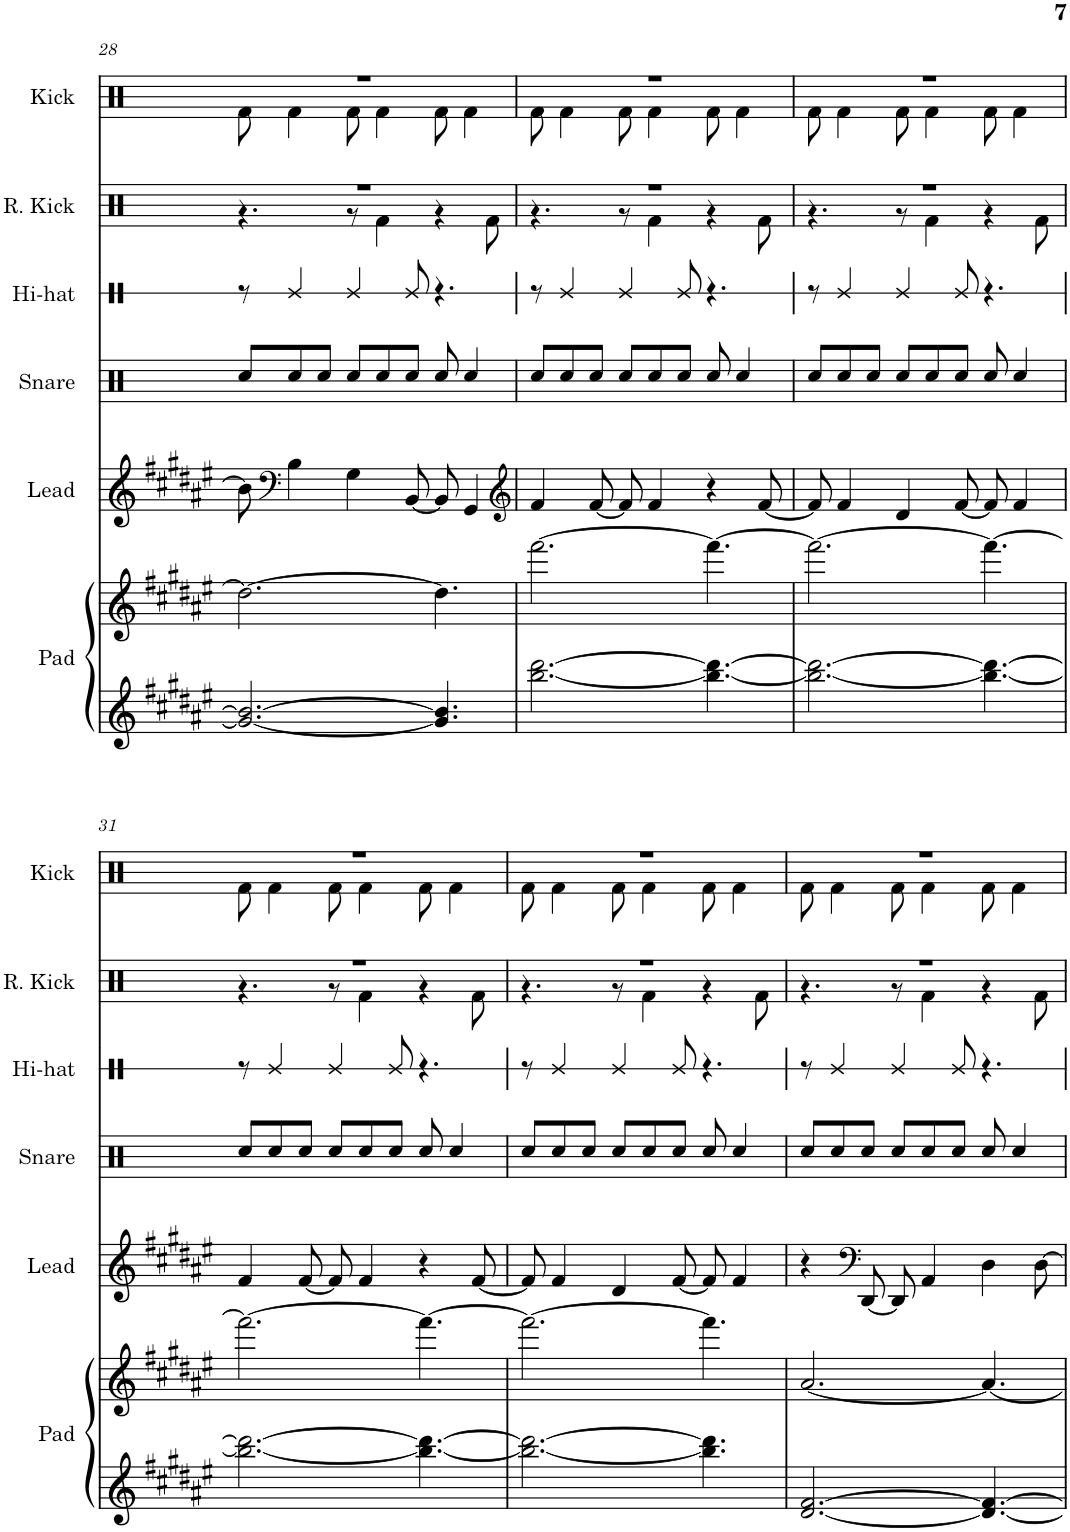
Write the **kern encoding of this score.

**kern	**kern	**kern	**kern	**kern	**kern	**kern
*part6	*part6	*part5	*part4	*part3	*part2	*part1
*staff7	*staff6	*staff5	*staff4	*staff3	*staff2	*staff1
*I"Pad	*	*I"Lead	*I"Snare	*I"Hi-hat	*I"Reverb Kick	*I"Kick
*I'Pad	*	*I'Lead	*I'Snare	*I'Hi-hat	*I'R. Kick	*I'Kick
!!LO:PB:g=z
*clefG2	*clefG2	*clefG2	*clefX	*clefX	*clefX	*clefX
*k[f#c#g#d#a#e#]	*k[f#c#g#d#a#e#]	*k[f#c#g#d#a#e#]	*k[f#c#g#d#a#e#]	*k[f#c#g#d#a#e#]	*k[f#c#g#d#a#e#]	*k[f#c#g#d#a#e#]
*M9/8	*M9/8	*M9/8	*M9/8	*M9/8	*M9/8	*M9/8
=28	=28	=28	=28	=28	=28	=28
*	*	*	*	*	*^	*^
2.g#/_ 2.b/_	2.dd#\_	8b\]	8Rcc/L	8r	8%9r	4.r	8%9r	8Rf\
*	*	*clefF4	*	*	*	*	*	*
.	.	4B\	8Rcc/	4Re/	.	.	.	4Rf\
.	.	.	8Rcc/J	.	.	.	.	.
.	.	4G#\	8Rcc/L	4Re/	.	8r	.	8Rf\
.	.	.	8Rcc/	.	.	4Rf\	.	4Rf\
.	.	[8BB/	8Rcc/J	8Re/	.	.	.	.
4.g#/] 4.b/]	4.dd#\]	8BB/]	8Rcc/	4.r	.	4r	.	8Rf\
.	.	4GG#/	4Rcc/	.	.	.	.	4Rf\
.	.	.	.	.	.	8Rf\	.	.
=29	=29	=29	=29	=29	=29	=29	=29	=29
*	*	*clefG2	*	*	*	*	*	*
[2.bb\ [2.ddd#\	[2.fff#\	4f#/	8Rcc/L	8r	8%9r	4.r	8%9r	8Rf\
.	.	.	8Rcc/	4Re/	.	.	.	4Rf\
.	.	[8f#/	8Rcc/J	.	.	.	.	.
.	.	8f#/]	8Rcc/L	4Re/	.	8r	.	8Rf\
.	.	4f#/	8Rcc/	.	.	4Rf\	.	4Rf\
.	.	.	8Rcc/J	8Re/	.	.	.	.
4.bb\_ 4.ddd#\_	4.fff#\_	4r	8Rcc/	4.r	.	4r	.	8Rf\
.	.	.	4Rcc/	.	.	.	.	4Rf\
.	.	[8f#/	.	.	.	8Rf\	.	.
=30	=30	=30	=30	=30	=30	=30	=30	=30
2.bb\_ 2.ddd#\_	2.fff#\_	8f#/]	8Rcc/L	8r	8%9r	4.r	8%9r	8Rf\
.	.	4f#/	8Rcc/	4Re/	.	.	.	4Rf\
.	.	.	8Rcc/J	.	.	.	.	.
.	.	4d#/	8Rcc/L	4Re/	.	8r	.	8Rf\
.	.	.	8Rcc/	.	.	4Rf\	.	4Rf\
.	.	[8f#/	8Rcc/J	8Re/	.	.	.	.
4.bb\_ 4.ddd#\_	4.fff#\_	8f#/]	8Rcc/	4.r	.	4r	.	8Rf\
.	.	4f#/	4Rcc/	.	.	.	.	4Rf\
.	.	.	.	.	.	8Rf\	.	.
!!LO:LB:g=z	!!
=31	=31	=31	=31	=31	=31	=31	=31	=31
2.bb\_ 2.ddd#\_	2.fff#\_	4f#/	8Rcc/L	8r	8%9r	4.r	8%9r	8Rf\
.	.	.	8Rcc/	4Re/	.	.	.	4Rf\
.	.	[8f#/	8Rcc/J	.	.	.	.	.
.	.	8f#/]	8Rcc/L	4Re/	.	8r	.	8Rf\
.	.	4f#/	8Rcc/	.	.	4Rf\	.	4Rf\
.	.	.	8Rcc/J	8Re/	.	.	.	.
4.bb\_ 4.ddd#\_	4.fff#\_	4r	8Rcc/	4.r	.	4r	.	8Rf\
.	.	.	4Rcc/	.	.	.	.	4Rf\
.	.	[8f#/	.	.	.	8Rf\	.	.
=32	=32	=32	=32	=32	=32	=32	=32	=32
2.bb\_ 2.ddd#\_	2.fff#\_	8f#/]	8Rcc/L	8r	8%9r	4.r	8%9r	8Rf\
.	.	4f#/	8Rcc/	4Re/	.	.	.	4Rf\
.	.	.	8Rcc/J	.	.	.	.	.
.	.	4d#/	8Rcc/L	4Re/	.	8r	.	8Rf\
.	.	.	8Rcc/	.	.	4Rf\	.	4Rf\
.	.	[8f#/	8Rcc/J	8Re/	.	.	.	.
4.bb\] 4.ddd#\]	4.fff#\]	8f#/]	8Rcc/	4.r	.	4r	.	8Rf\
.	.	4f#/	4Rcc/	.	.	.	.	4Rf\
.	.	.	.	.	.	8Rf\	.	.
=33	=33	=33	=33	=33	=33	=33	=33	=33
[2.d#/ [2.f#/	[2.a#/	4r	8Rcc/L	8r	8%9r	4.r	8%9r	8Rf\
.	.	.	8Rcc/	4Re/	.	.	.	4Rf\
*	*	*clefF4	*	*	*	*	*	*
.	.	[8DD#/	8Rcc/J	.	.	.	.	.
.	.	8DD#/]	8Rcc/L	4Re/	.	8r	.	8Rf\
.	.	4AA#/	8Rcc/	.	.	4Rf\	.	4Rf\
.	.	.	8Rcc/J	8Re/	.	.	.	.
4.d#/_ 4.f#/_	4.a#/_	4D#\	8Rcc/	4.r	.	4r	.	8Rf\
.	.	.	4Rcc/	.	.	.	.	4Rf\
.	.	[8D#\	.	.	.	8Rf\	.	.
*	*	*	*	*	*v	*v	*	*
*	*	*	*	*	*	*v	*v
=	=	=	=	=	=	=
*-	*-	*-	*-	*-	*-	*-
